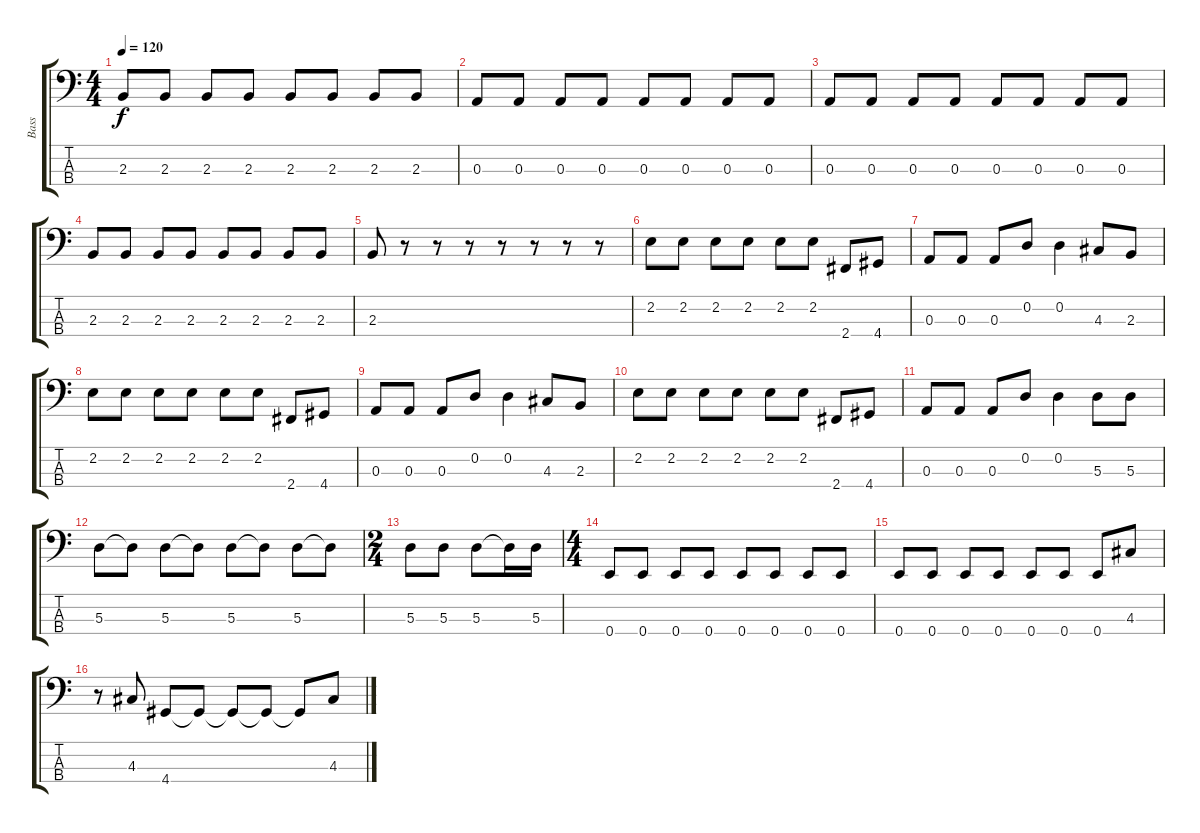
\track ("Bass" "Bass") {instrument electricbasspick}
\staff {score tabs}
\tuning (G2 D2 A1 E1) {hide}
\ts (4 4)
\tempo 120
\clef f4
\ks c
2.3.8{dy f} 2.3.8 2.3.8 2.3.8 2.3.8 2.3.8 2.3.8 2.3.8 |
0.3.8 0.3.8 0.3.8 0.3.8 0.3.8 0.3.8 0.3.8 0.3.8 |
0.3.8 0.3.8 0.3.8 0.3.8 0.3.8 0.3.8 0.3.8 0.3.8 |
2.3.8 2.3.8 2.3.8 2.3.8 2.3.8 2.3.8 2.3.8 2.3.8 |
2.3.8 r.8 r.8 r.8 r.8 r.8 r.8 r.8 |
2.2.8 2.2.8 2.2.8 2.2.8 2.2.8 2.2.8 2.4.8 4.4.8 |
0.3.8 0.3.8 0.3.8 0.2.8 0.2.4 4.3.8 2.3.8 |
2.2.8 2.2.8 2.2.8 2.2.8 2.2.8 2.2.8 2.4.8 4.4.8 |
0.3.8 0.3.8 0.3.8 0.2.8 0.2.4 4.3.8 2.3.8 |
2.2.8 2.2.8 2.2.8 2.2.8 2.2.8 2.2.8 2.4.8 4.4.8 |
0.3.8 0.3.8 0.3.8 0.2.8 0.2.4 5.3.8 5.3.8 |
5.3.8 5.3{t}.8 5.3.8 5.3{t}.8 5.3.8 5.3{t}.8 5.3.8 5.3{t}.8 |
\ts (2 4)
5.3.8 5.3.8 5.3.8 5.3{t}.16 5.3.16 |
\ts (4 4)
0.4.8 0.4.8 0.4.8 0.4.8 0.4.8 0.4.8 0.4.8 0.4.8 |
0.4.8 0.4.8 0.4.8 0.4.8 0.4.8 0.4.8 0.4.8 4.3.8 |
r.8 4.3.8 4.4.8 4.4{t}.8 4.4{t}.8 4.4{t}.8 4.4{t}.8 4.3.8
